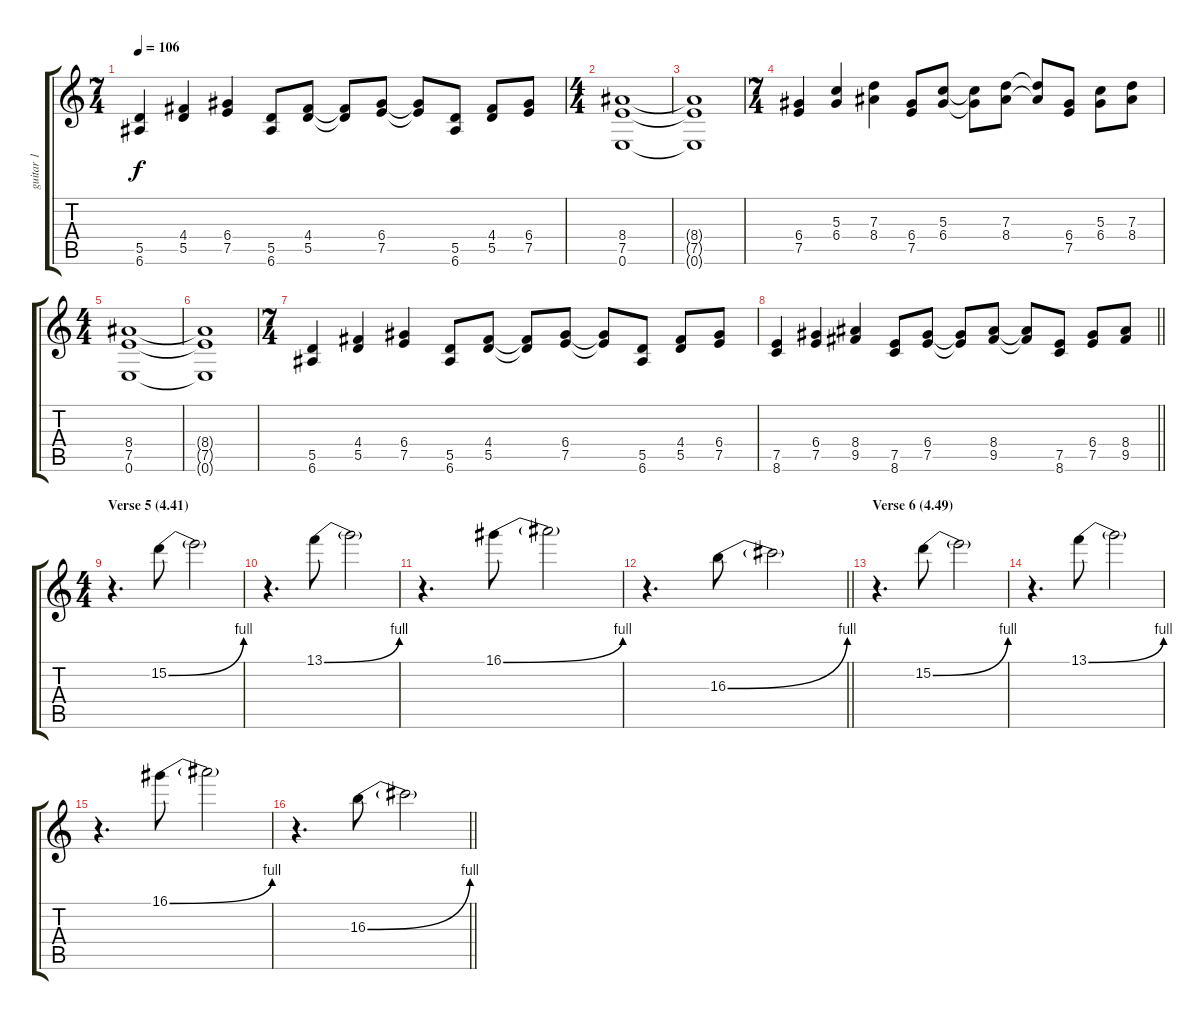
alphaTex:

\track ("guitar 1" "guitar 1") {instrument overdrivenguitar}
\staff {score tabs}
\tuning (E4 B3 G3 D3 A2 E2) {hide}
\ts (7 4)
\tempo 106
\clef g2
\ks c
(5.5 6.6).4{dy f} (4.4 5.5).4 (6.4 7.5).4 (5.5 6.6).8 (4.4 5.5).8 (4.4{t} 5.5{t}).8 (6.4 7.5).8 (6.4{t} 7.5{t}).8 (5.5 6.6).8 (4.4 5.5).8 (6.4 7.5).8 |
\ts (4 4)
(8.4 7.5 0.6).1 |
(8.4{t} 7.5{t} 0.6{t}).1 |
\ts (7 4)
(6.4 7.5).4 (5.3 6.4).4 (7.3 8.4).4 (6.4 7.5).8 (5.3 6.4).8 (5.3{t} 6.4{t}).8 (7.3 8.4).8 (7.3{t} 8.4{t}).8 (6.4 7.5).8 (5.3 6.4).8 (7.3 8.4).8 |
\ts (4 4)
(8.4 7.5 0.6).1 |
(8.4{t} 7.5{t} 0.6{t}).1 |
\ts (7 4)
(5.5 6.6).4 (4.4 5.5).4 (6.4 7.5).4 (5.5 6.6).8 (4.4 5.5).8 (4.4{t} 5.5{t}).8 (6.4 7.5).8 (6.4{t} 7.5{t}).8 (5.5 6.6).8 (4.4 5.5).8 (6.4 7.5).8 |
\barLineRight lightlight
(7.5 8.6).4 (6.4 7.5).4 (8.4 9.5).4 (7.5 8.6).8 (6.4 7.5).8 (6.4{t} 7.5{t}).8 (8.4 9.5).8 (8.4{t} 9.5{t}).8 (7.5 8.6).8 (6.4 7.5).8 (8.4 9.5).8 |
\ts (4 4)
\section ("" "Verse 5 (4.41)")
r.4{d} 15.2{be (bend 0 0 60 4)}.8 15.2{t}.2 |
r.4{d} 13.1{be (bend 0 0 60 4)}.8 13.1{t}.2 |
r.4{d} 16.1{be (bend 0 0 60 4)}.8 16.1{t}.2 |
\barLineRight lightlight
r.4{d} 16.3{be (bend 0 0 60 4)}.8 16.3{t}.2 |
\section ("" "Verse 6 (4.49)")
r.4{d} 15.2{be (bend 0 0 60 4)}.8 15.2{t}.2 |
r.4{d} 13.1{be (bend 0 0 60 4)}.8 13.1{t}.2 |
r.4{d} 16.1{be (bend 0 0 60 4)}.8 16.1{t}.2 |
\barLineRight lightlight
r.4{d} 16.3{be (bend 0 0 60 4)}.8 16.3{t}.2
